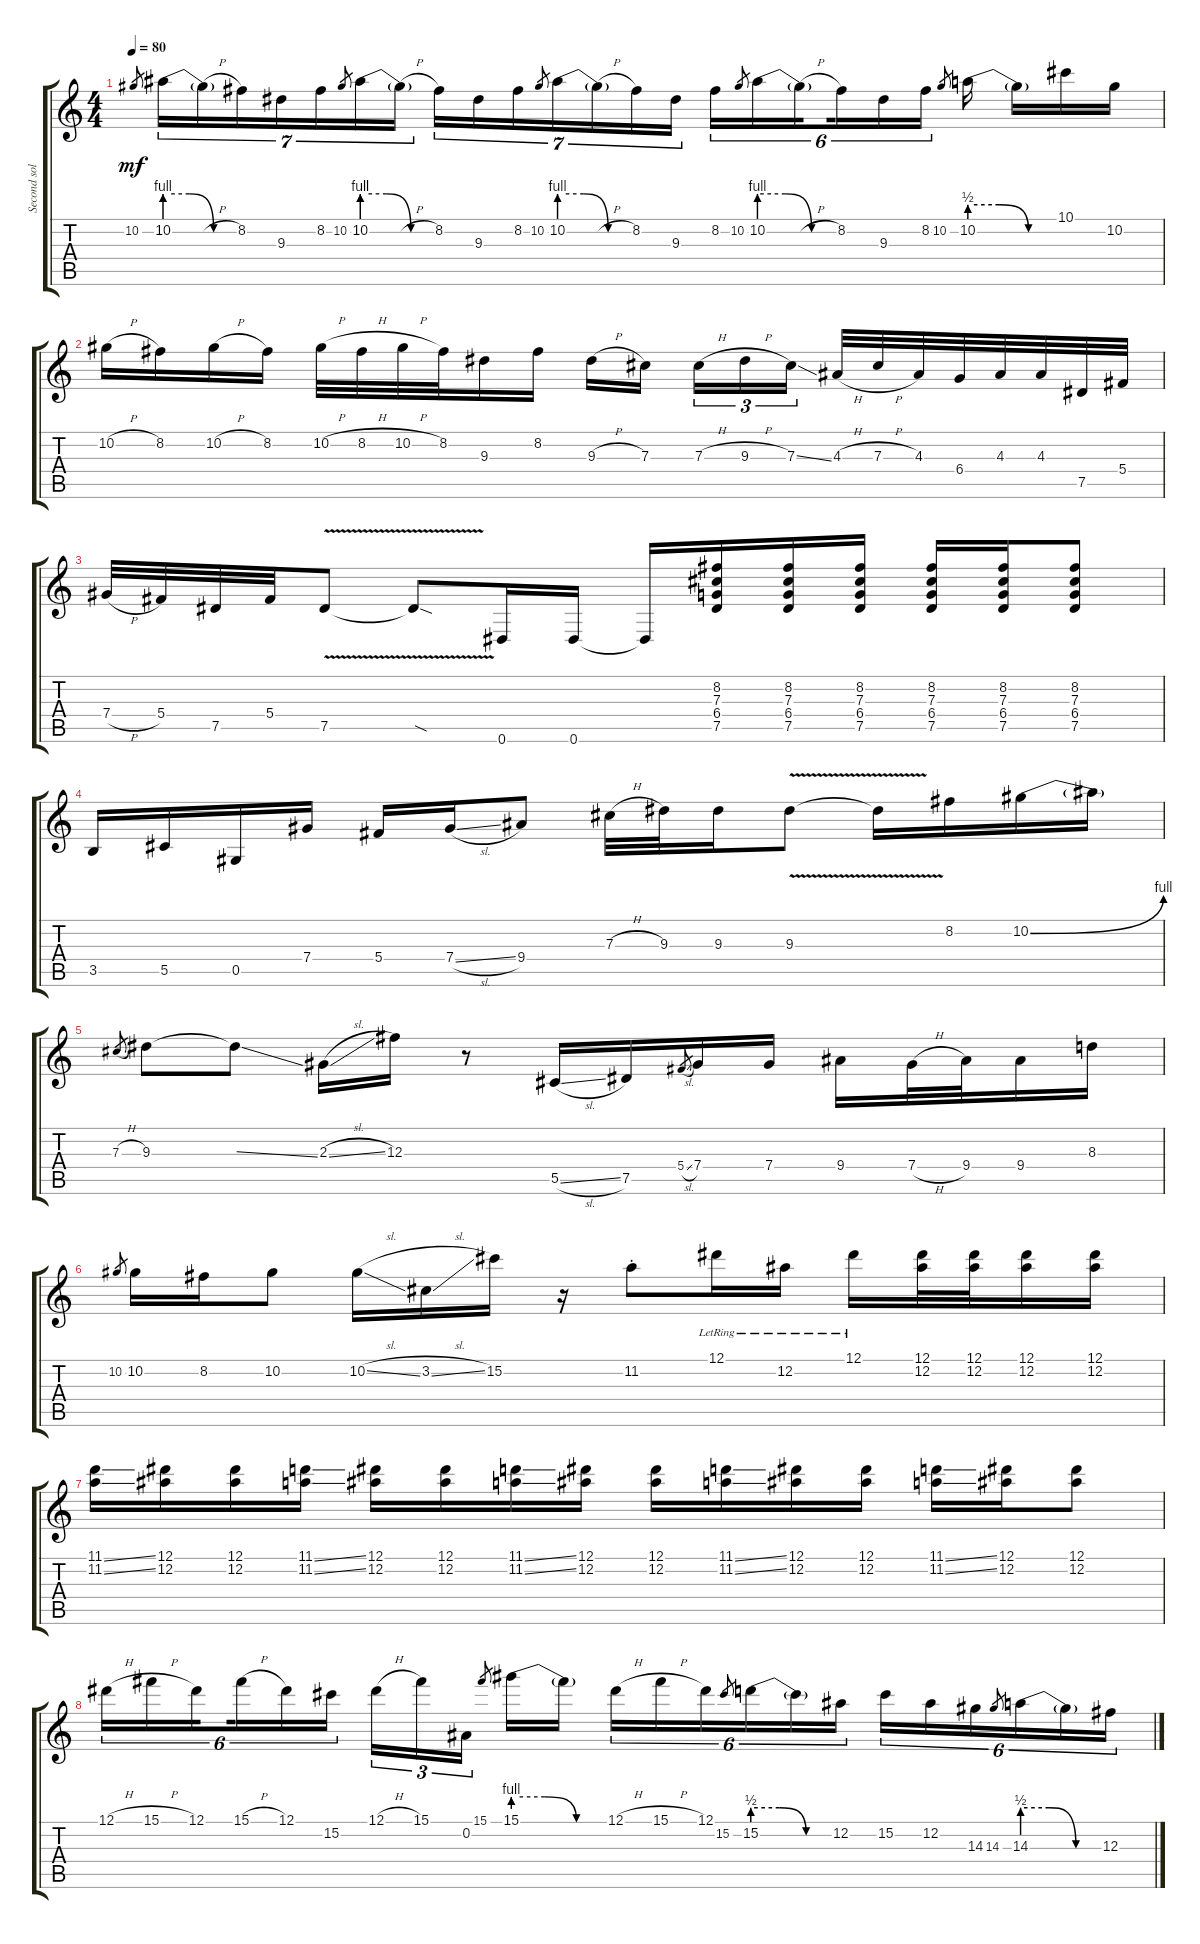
\track ("Second solo" "Second sol") {solo instrument distortionguitar}
\staff {score tabs}
\tuning (Eb4 Bb3 Gb3 Db3 Ab2 Eb2) {hide}
\ts (4 4)
\tempo 80
\clef g2
\ks c
10.2.8{gr dy mf} 10.2{be (custom 0 4 20 4 40 0 60 0)}.16{tu (7 4)} 10.2{h t}.16{tu (7 4)} 8.2.16{tu (7 4)} 9.3.16{tu (7 4)} 8.2.16{tu (7 4)} 10.2.8{gr} 10.2{be (custom 0 4 20 4 40 0 60 0)}.16{tu (7 4)} 10.2{h t}.16{tu (7 4)} 8.2.16{tu (7 4)} 9.3.16{tu (7 4)} 8.2.16{tu (7 4)} 10.2.8{gr} 10.2{be (custom 0 4 20 4 40 0 60 0)}.16{tu (7 4)} 10.2{h t}.16{tu (7 4)} 8.2.16{tu (7 4)} 9.3.16{tu (7 4)} 8.2.16{tu (6 4)} 10.2.8{gr} 10.2{be (custom 0 4 20 4 40 0 60 0)}.16{tu (6 4)} 10.2{h t}.16{tu (6 4) beam splitsecondary} 8.2.16{tu (6 4)} 9.3.16{tu (6 4)} 8.2.16{tu (6 4)} 10.2.8{gr} 10.2{be (custom 0 2 20 2 40 0 60 0)}.16 10.2{t}.16 10.1.16 10.2.16 |
10.2{h}.16 8.2.16 10.2{h}.16 8.2.16 10.2{h}.32 8.2{h}.32 10.2{h}.32 8.2.32 9.3.16 8.2.16 9.3{h}.16 7.3.16{beam splitsecondary} 7.3{h}.16{tu (3 2)} 9.3{h}.16{tu (3 2)} 7.3{ss}.16{tu (3 2)} 4.3{h}.32 7.3{h}.32 4.3.32 6.4.32 4.3.32 4.3.32 7.5.32 5.4.32 |
7.4{h}.32 5.4.32 7.5.32 5.4.32 7.5{v}.8 7.5{sod t}.8 0.6.16 0.6.16 0.6{t}.16 (8.2 7.3 6.4 7.5).16 (8.2 7.3 6.4 7.5).16 (8.2 7.3 6.4 7.5).16 (8.2 7.3 6.4 7.5).16 (8.2 7.3 6.4 7.5).16 (8.2 7.3 6.4 7.5).8 |
3.5.16 5.5.16 0.5.16 7.4.16 5.4.16 7.4{sl}.16 9.4.8 7.3{h}.32 9.3.32 9.3.16 9.3{v}.8 9.3{v t}.16 8.2.16 10.2{be (bend 0 0 60 4)}.16 10.2{t}.16 |
7.3{h}.8{gr} 9.3.8 9.3{ss t}.8 2.3{sl}.16 12.3.16 r.8 5.5{sl}.16 7.5.16 5.4{sl}.8{gr} 7.4.16 7.4.16 9.4.16 7.4{h}.32 9.4.32 9.4.16 8.3.16 |
10.2.8{gr} 10.2.16 8.2.16 10.2.8 10.2{sl}.16 3.2{sl}.16 15.2.16 r.16 11.2{st}.8 12.1{lr}.16 12.2{lr}.16 12.1{lr}.16 (12.1 12.2).32 (12.1 12.2).32 (12.1 12.2).16 (12.1 12.2).16 |
(11.1{ss} 11.2{ss}).16 (12.1 12.2).16 (12.1 12.2).16 (11.1{ss} 11.2{ss}).16 (12.1 12.2).16 (12.1 12.2).16 (11.1{ss} 11.2{ss}).16 (12.1 12.2).16 (12.1 12.2).16 (11.1{ss} 11.2{ss}).16 (12.1 12.2).16 (12.1 12.2).16 (11.1{ss} 11.2{ss}).16 (12.1 12.2).16 (12.1 12.2).8 |
12.1{h}.16{tu (6 4)} 15.1{h}.16{tu (6 4)} 12.1.16{tu (6 4) beam splitsecondary} 15.1{h}.16{tu (6 4)} 12.1.16{tu (6 4)} 15.2.16{tu (6 4)} 12.1{h}.16{tu (3 2)} 15.1.16{tu (3 2)} 0.2.16{tu (3 2)} 15.1.8{gr beam splitsecondary} 15.1{be (custom 0 4 20 4 40 0 60 0)}.16 15.1{t}.16 12.1{h}.16{tu (6 4)} 15.1{h}.16{tu (6 4)} 12.1.16{tu (6 4)} 15.2.8{gr beam splitsecondary} 15.2{be (custom 0 2 20 2 40 0 60 0)}.16{tu (6 4)} 15.2{t}.16{tu (6 4)} 12.2.16{tu (6 4)} 15.2.16{tu (6 4)} 12.2.16{tu (6 4)} 14.3.16{tu (6 4)} 14.3.8{gr beam splitsecondary} 14.3{be (custom 0 2 20 2 40 0 60 0)}.16{tu (6 4)} 14.3{t}.16{tu (6 4)} 12.3.16{tu (6 4)}
